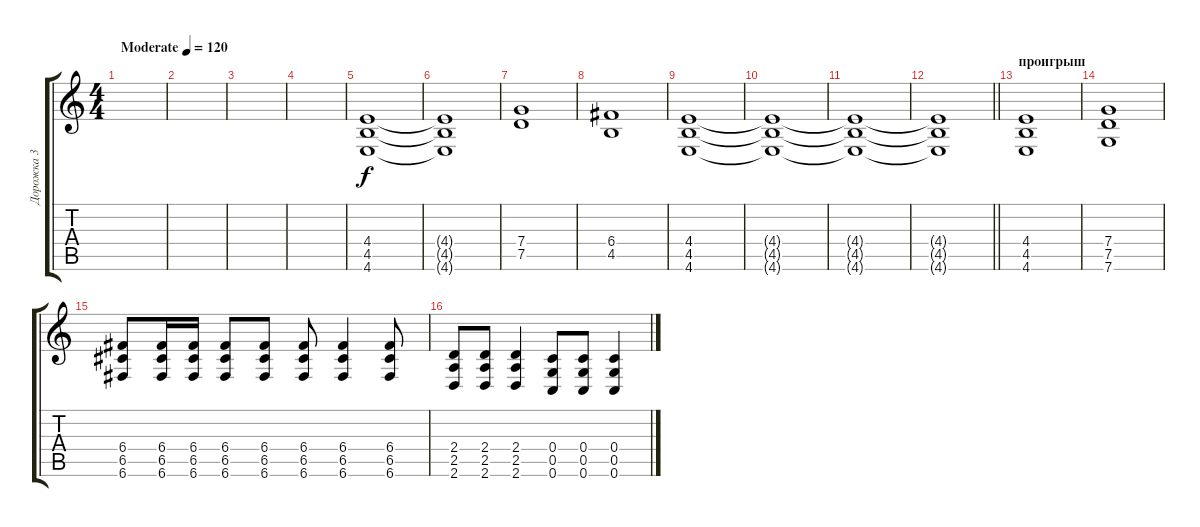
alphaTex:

\track ("Дорожка 3" "Дорожка 3") {instrument distortionguitar}
\staff {score tabs}
\tuning (D4 A3 F3 C3 G2 C2) {hide}
\ts (4 4)
\tempo (120 "Moderate")
\clef g2
\ks c
|
|
|
|
(4.4 4.5 4.6).1 |
(4.4{t} 4.5{t} 4.6{t}).1 |
(7.4 7.5).1 |
(6.4 4.5).1 |
(4.4 4.5 4.6).1 |
(4.4{t} 4.5{t} 4.6{t}).1 |
(4.4{t} 4.5{t} 4.6{t}).1 |
\barLineRight lightlight
(4.4{t} 4.5{t} 4.6{t}).1 |
\section ("" "проигрыш")
(4.4 4.5 4.6).1 |
(7.4 7.5 7.6).1 |
(6.4 6.5 6.6).8 (6.4 6.5 6.6).16 (6.4 6.5 6.6).16 (6.4 6.5 6.6).8 (6.4 6.5 6.6).8 (6.4 6.5 6.6).8 (6.4 6.5 6.6).4 (6.4 6.5 6.6).8 |
(2.4 2.5 2.6).8 (2.4 2.5 2.6).8 (2.4 2.5 2.6).4 (0.4 0.5 0.6).8 (0.4 0.5 0.6).8 (0.4 0.5 0.6).4
